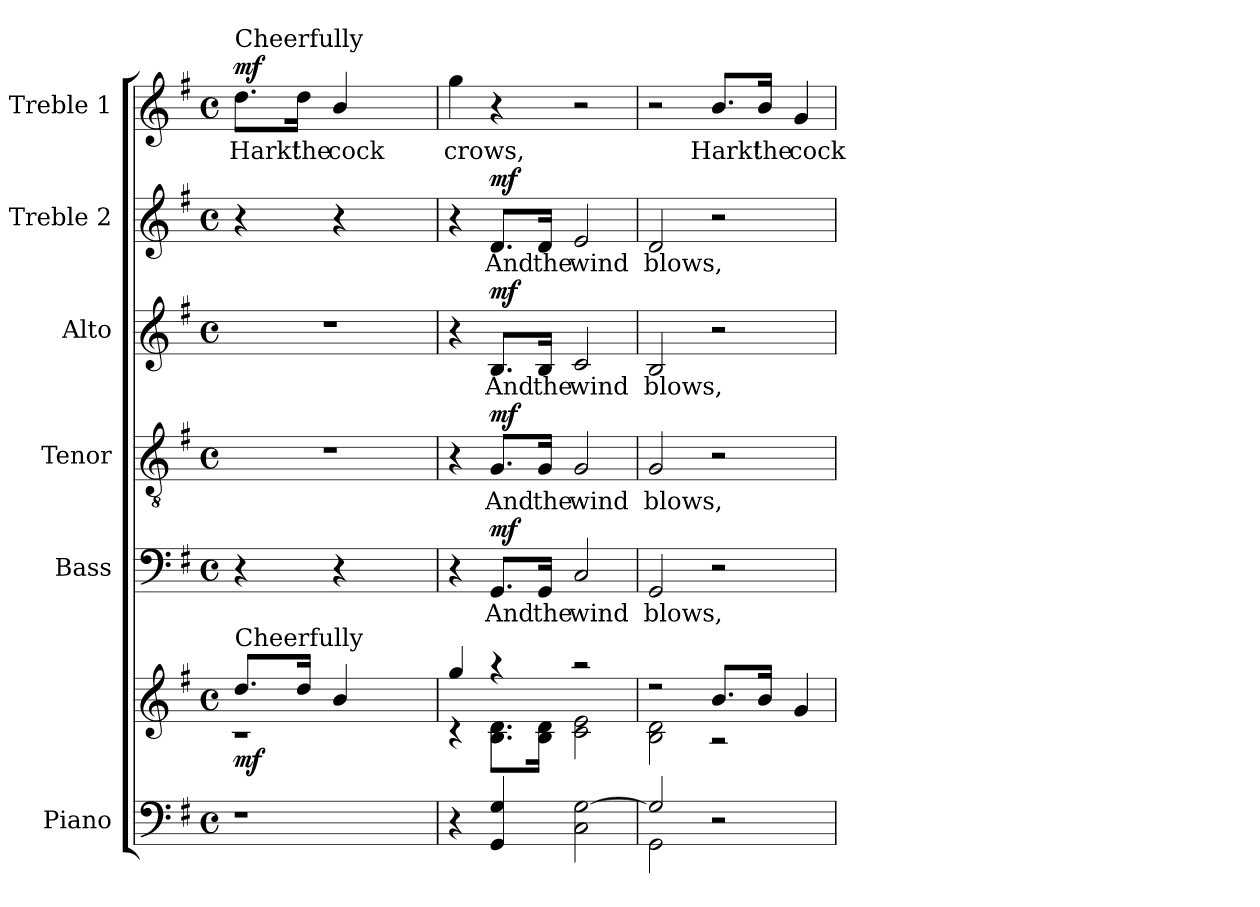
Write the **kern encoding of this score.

**kern	**kern	**dynam	**kern	**text	**dynam	**kern	**text	**dynam	**kern	**text	**dynam	**kern	**text	**dynam	**kern	**text	**dynam
*part6	*part6	*part6	*part5	*part5	*part5	*part4	*part4	*part4	*part3	*part3	*part3	*part2	*part2	*part2	*part1	*part1	*part1
*staff7	*staff6	*staff6/7	*staff5	*staff5	*staff5	*staff4	*staff4	*staff4	*staff3	*staff3	*staff3	*staff2	*staff2	*staff2	*staff1	*staff1	*staff1
*I"Piano	*	*	*I"Bass	*	*	*I"Tenor	*	*	*I"Alto	*	*	*I"Treble 2	*	*	*I"Treble 1	*	*
*I'Pno.	*	*	*I'B.	*	*	*I'T.	*	*	*I'A.	*	*	*	*	*	*	*	*
!!LO:PB:g=z
*clefF4	*clefG2	*	*clefF4	*	*	*clefGv2	*	*	*clefG2	*	*	*clefG2	*	*	*clefG2	*	*
*	*	*	*	*	*	*ITrd7c12	*	*	*	*	*	*	*	*	*	*	*
*k[f#]	*k[f#]	*	*k[f#]	*	*	*k[f#]	*	*	*k[f#]	*	*	*k[f#]	*	*	*k[f#]	*	*
*G:	*G:	*	*G:	*	*	*G:	*	*	*G:	*	*	*G:	*	*	*G:	*	*
*M4/4	*M4/4	*	*M4/4	*	*	*M4/4	*	*	*M4/4	*	*	*M4/4	*	*	*M4/4	*	*
*met(c)	*met(c)	*	*met(c)	*	*	*met(c)	*	*	*met(c)	*	*	*met(c)	*	*	*met(c)	*	*
*MM88	*MM88	*	*MM88	*	*	*MM88	*	*	*MM88	*	*	*MM88	*	*	*MM88	*	*
=1	=1	=1	=1	=1	=1	=1	=1	=1	=1	=1	=1	=1	=1	=1	=1	=1	=1
*	*^	*	*	*	*	*	*	*	*	*	*	*	*	*	*	*	*
!LO:N:vis=1	!	!LO:N:vis=1	!	!	!	!	!LO:N:vis=1	!	!	!LO:N:vis=1	!	!	!	!	!	!	!	!
!	!	!	!	!	!	!	!	!	!	!	!	!	!	!	!	!LO:TX:a:t=Cheerfully	!	!
!	!LO:TX:a:t=Cheerfully	!	!	!	!	!	!	!	!	!	!	!	!	!	!	!	!	!
!	!	!	!	!	!	!	!	!	!	!	!	!	!	!	!	!	!LO:LY:b:color=#000000	!
2r	8.ddi/L	2r	mf	4r	.	.	1r	.	.	1r	.	.	4r	.	.	8.ddi\L	Hark!	mf
!	!	!	!	!	!	!	!	!	!	!	!	!	!	!	!	!	!LO:LY:b:color=#000000	!
.	16ddi/Jk	.	.	.	.	.	.	.	.	.	.	.	.	.	.	16ddi\Jk	the	.
!	!	!	!	!	!	!	!	!	!	!	!	!	!	!	!	!	!LO:LY:b:color=#000000	!
.	4bi/	.	.	4r	.	.	.	.	.	.	.	.	4r	.	.	4bi/	cock	.
2ryy	2ryy	2ryy	.	2ryy	.	.	.	.	.	.	.	.	2ryy	.	.	2ryy	.	.
=2	=2	=2	=2	=2	=2	=2	=2	=2	=2	=2	=2	=2	=2	=2	=2	=2	=2	=2
!	!	!	!	!	!	!	!	!	!	!	!	!	!	!	!	!	!LO:LY:b:color=#000000	!
4r	4ggi/	4r	.	4r	.	.	4r	.	.	4r	.	.	4r	.	.	4ggi\	crows,	.
!	!	!	!	!	!LO:LY:b:color=#000000	!	!	!	!	!	!	!	!	!	!	!	!	!
!	!	!	!	!	!	!	!	!LO:LY:b:color=#000000	!	!	!	!	!	!	!	!	!	!
!	!	!	!	!	!	!	!	!	!	!	!LO:LY:b:color=#000000	!	!	!	!	!	!	!
!	!	!	!	!	!	!	!	!	!	!	!	!	!	!LO:LY:b:color=#000000	!	!	!	!
4GGi/ 4Gi	4r	8.Bi\ 8.diL	.	8.GGi/L	And	mf	8.GGi/L	And	mf	8.Bi/L	And	mf	8.di/L	And	mf	4r	.	.
!	!	!	!	!	!LO:LY:b:color=#000000	!	!	!	!	!	!	!	!	!	!	!	!	!
!	!	!	!	!	!	!	!	!LO:LY:b:color=#000000	!	!	!	!	!	!	!	!	!	!
!	!	!	!	!	!	!	!	!	!	!	!LO:LY:b:color=#000000	!	!	!	!	!	!	!
!	!	!	!	!	!	!	!	!	!	!	!	!	!	!LO:LY:b:color=#000000	!	!	!	!
.	.	16Bi\ 16diJk	.	16GGi/Jk	the	.	16GGi/Jk	the	.	16Bi/Jk	the	.	16di/Jk	the	.	.	.	.
!	!	!	!	!	!LO:LY:b:color=#000000	!	!	!	!	!	!	!	!	!	!	!	!	!
!	!	!	!	!	!	!	!	!LO:LY:b:color=#000000	!	!	!	!	!	!	!	!	!	!
!	!	!	!	!	!	!	!	!	!	!	!LO:LY:b:color=#000000	!	!	!	!	!	!	!
!	!	!	!	!	!	!	!	!	!	!	!	!	!	!LO:LY:b:color=#000000	!	!	!	!
2Ci\ [2Gi	2r	2ci\ 2ei	.	2Ci/	wind	.	2GGi/	wind	.	2ci/	wind	.	2ei/	wind	.	2r	.	.
=3	=3	=3	=3	=3	=3	=3	=3	=3	=3	=3	=3	=3	=3	=3	=3	=3	=3	=3
*^	*	*	*	*	*	*	*	*	*	*	*	*	*	*	*	*	*	*
!	!	!	!	!	!	!LO:LY:b:color=#000000	!	!	!	!	!	!	!	!	!	!	!	!	!
!	!	!	!	!	!	!	!	!	!LO:LY:b:color=#000000	!	!	!	!	!	!	!	!	!	!
!	!	!	!	!	!	!	!	!	!	!	!	!LO:LY:b:color=#000000	!	!	!	!	!	!	!
!	!	!	!	!	!	!	!	!	!	!	!	!	!	!	!LO:LY:b:color=#000000	!	!	!	!
2Gi/]	2GGi\	2r	2Bi\ 2di	.	2GGi/	blows,	.	2GGi/	blows,	.	2Bi/	blows,	.	2di/	blows,	.	2r	.	.
!	!	!	!	!	!	!	!	!	!	!	!	!	!	!	!	!	!	!LO:LY:b:color=#000000	!
2ryy	2r	8.bi/L	2r	.	2r	.	.	2r	.	.	2r	.	.	2r	.	.	8.bi/L	Hark!	.
!	!	!	!	!	!	!	!	!	!	!	!	!	!	!	!	!	!	!LO:LY:b:color=#000000	!
.	.	16bi/Jk	.	.	.	.	.	.	.	.	.	.	.	.	.	.	16bi/Jk	the	.
!	!	!	!	!	!	!	!	!	!	!	!	!	!	!	!	!	!	!LO:LY:b:color=#000000	!
.	.	4gi/	.	.	.	.	.	.	.	.	.	.	.	.	.	.	4gi/	cock	.
*v	*v	*	*	*	*	*	*	*	*	*	*	*	*	*	*	*	*	*	*
*	*v	*v	*	*	*	*	*	*	*	*	*	*	*	*	*	*	*	*
=	=	=	=	=	=	=	=	=	=	=	=	=	=	=	=	=	=
*-	*-	*-	*-	*-	*-	*-	*-	*-	*-	*-	*-	*-	*-	*-	*-	*-	*-
